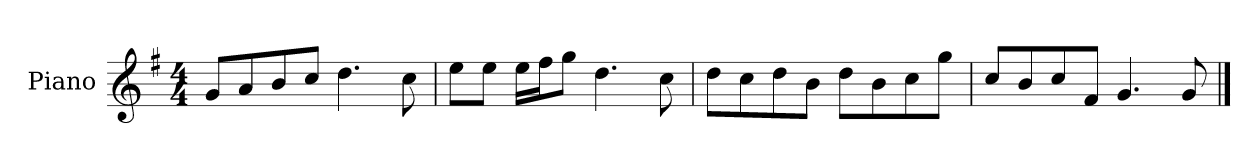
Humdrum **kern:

**kern
*part1
*staff1
*I"Piano
*I'P-no
*clefG2
*k[f#]
*M4/4
*MM90
=1
8g/L
8a/
8b/
8cc/J
4.dd\
8cc\
=2
8ee\L
8ee\J
16ee\LL
16ff#\J
8gg\J
4.dd\
8cc\
=3
8dd\L
8cc\
8dd\
8b\J
8dd\L
8b\
8cc\
8gg\J
=4
8cc/L
8b/
8cc/
8f#/J
4.g/
8g/
==
*-
